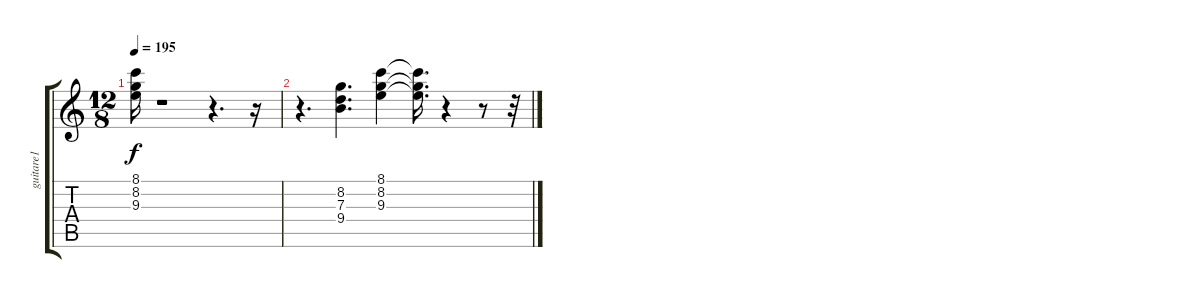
\track ("guitare1" "guitare1") {instrument electricguitarclean}
\staff {score tabs}
\tuning (E4 B3 G3 D3 A2 E2) {hide}
\ts (12 8)
\tempo 195
\clef g2
\ks c
(8.1 8.2 9.3).16{dy f} r.1 r.4{d} r.16 |
r.4{d} (8.2 7.3 9.4).4{d} (8.1 8.2 9.3).4 (8.1{t} 8.2{t} 9.3{t}).16{d} r.4 r.8 r.32
